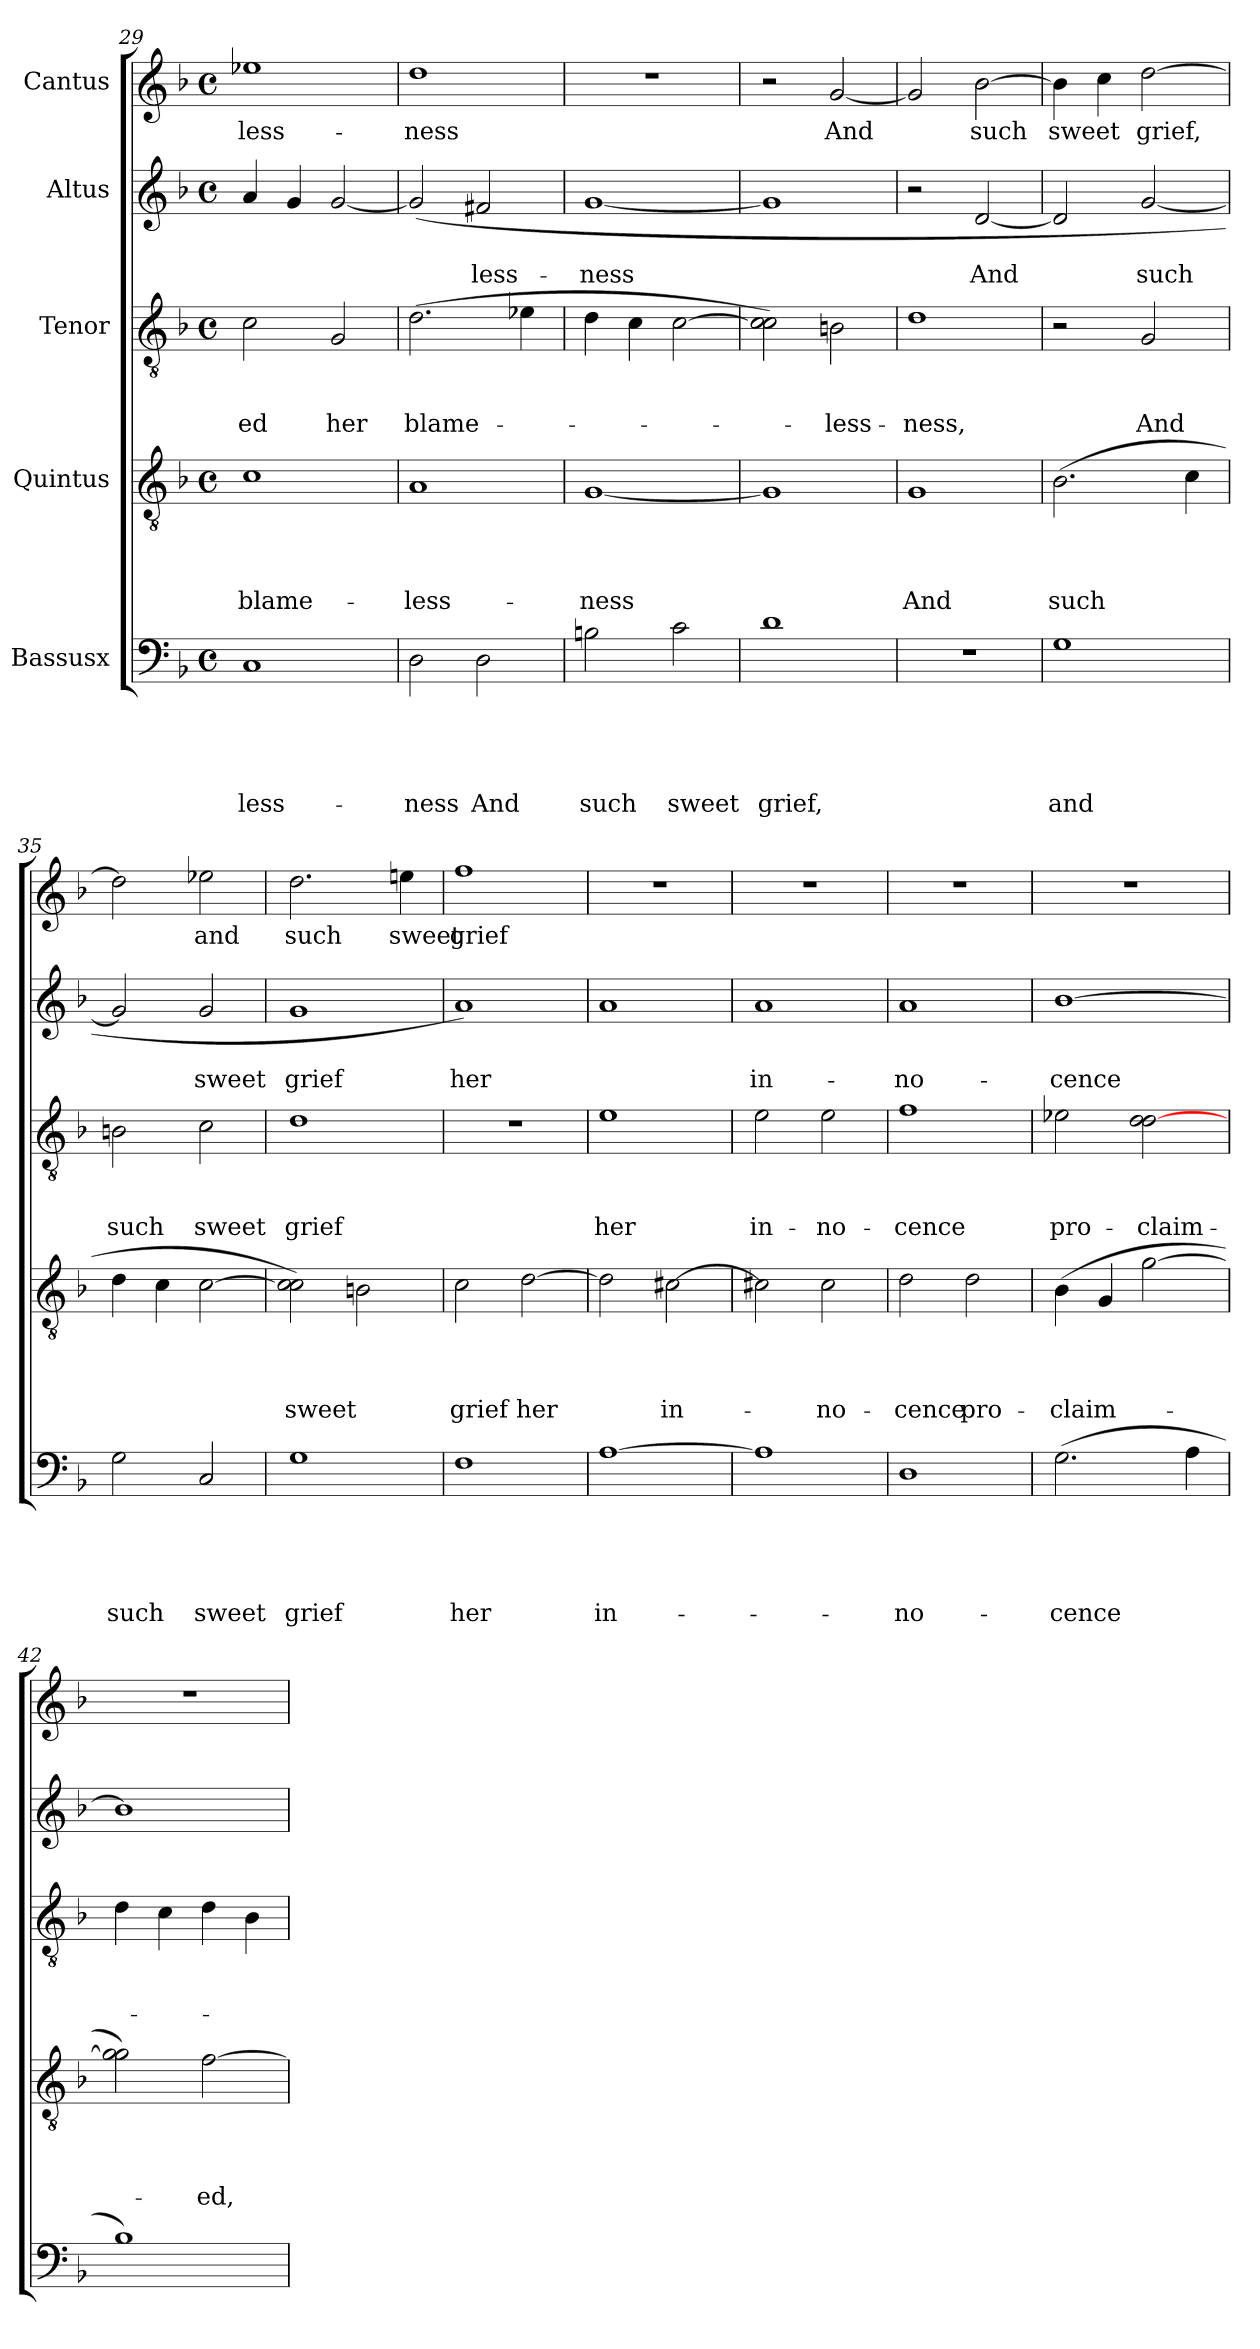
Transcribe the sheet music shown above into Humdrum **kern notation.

**kern	**text	**text	**text	**text	**text	**kern	**text	**text	**text	**text	**kern	**text	**text	**text	**kern	**text	**text	**kern	**text
*part5	*part5	*part5	*part5	*part5	*part5	*part4	*part4	*part4	*part4	*part4	*part3	*part3	*part3	*part3	*part2	*part2	*part2	*part1	*part1
*staff5	*staff5	*staff5	*staff5	*staff5	*staff5	*staff4	*staff4	*staff4	*staff4	*staff4	*staff3	*staff3	*staff3	*staff3	*staff2	*staff2	*staff2	*staff1	*staff1
*I"Bassusx	*	*	*	*	*	*I"Quintus	*	*	*	*	*I"Tenor	*	*	*	*I"Altus	*	*	*I"Cantus	*
*clefF4	*	*	*	*	*	*clefGv2	*	*	*	*	*clefGv2	*	*	*	*clefG2	*	*	*clefG2	*
*k[b-]	*	*	*	*	*	*k[b-]	*	*	*	*	*k[b-]	*	*	*	*k[b-]	*	*	*k[b-]	*
*F:	*	*	*	*	*	*F:	*	*	*	*	*F:	*	*	*	*F:	*	*	*F:	*
*M4/4	*	*	*	*	*	*M4/4	*	*	*	*	*M4/4	*	*	*	*M4/4	*	*	*M4/4	*
*met(c)	*	*	*	*	*	*met(c)	*	*	*	*	*met(c)	*	*	*	*met(c)	*	*	*met(c)	*
=29	=29	=29	=29	=29	=29	=29	=29	=29	=29	=29	=29	=29	=29	=29	=29	=29	=29	=29	=29
!	!	!	!	!	!LO:LY:b	!	!	!	!	!LO:LY:b	!	!	!	!LO:LY:b	!	!	!	!	!LO:LY:b
1C	.	.	.	.	-less-	1c	.	.	.	blame-	2c\	.	.	-ed	4a/	.	.	1ee-X	-less-
.	.	.	.	.	.	.	.	.	.	.	.	.	.	.	4g/	.	.	.	.
!	!	!	!	!	!	!	!	!	!	!	!	!	!	!LO:LY:b	!	!	!	!	!
.	.	.	.	.	.	.	.	.	.	.	2G/	.	.	her	[<2g/	.	.	.	.
!!LO:LB:g=z
=30	=30	=30	=30	=30	=30	=30	=30	=30	=30	=30	=30	=30	=30	=30	=30	=30	=30	=30	=30
!	!	!	!	!	!LO:LY:b	!	!	!	!	!LO:LY:b	!	!	!	!LO:LY:b	!	!	!	!	!LO:LY:b
2D\	.	.	.	.	-ness	1A	.	.	.	-less-	(>2.d\	.	.	blame-	(<2g/]	.	.	1dd	-ness
!	!	!	!	!	!LO:LY:b	!	!	!	!	!	!	!	!	!	!	!	!LO:LY:b	!	!
2D\	.	.	.	.	And	.	.	.	.	.	.	.	.	.	2f#X/	.	-less-	.	.
.	.	.	.	.	.	.	.	.	.	.	4e-X\	.	.	.	.	.	.	.	.
=31	=31	=31	=31	=31	=31	=31	=31	=31	=31	=31	=31	=31	=31	=31	=31	=31	=31	=31	=31
!	!	!	!	!	!LO:LY:b	!	!	!	!	!LO:LY:b	!	!	!	!	!	!	!LO:LY:b	!	!
2Bn\	.	.	.	.	such	[<1G	.	.	.	-ness	4d\	.	.	.	[<1g	.	-ness	1r	.
.	.	.	.	.	.	.	.	.	.	.	4c\	.	.	.	.	.	.	.	.
!	!	!	!	!	!LO:LY:b	!	!	!	!	!	!	!	!	!	!	!	!	!	!
2c\	.	.	.	.	sweet	.	.	.	.	.	[>2c\	.	.	.	.	.	.	.	.
=32	=32	=32	=32	=32	=32	=32	=32	=32	=32	=32	=32	=32	=32	=32	=32	=32	=32	=32	=32
!	!	!	!	!	!LO:LY:b	!	!	!	!	!	!	!	!	!	!	!	!	!	!
1d	.	.	.	.	grief,	1G]	.	.	.	.	2c\] 2c\)	.	.	.	1g]	.	.	2r	.
!	!	!	!	!	!	!	!	!	!	!	!	!	!	!LO:LY:b	!	!	!	!	!LO:LY:b
.	.	.	.	.	.	.	.	.	.	.	2Bn\	.	.	-less-	.	.	.	[<2g/	And
=33	=33	=33	=33	=33	=33	=33	=33	=33	=33	=33	=33	=33	=33	=33	=33	=33	=33	=33	=33
!	!	!	!	!	!	!	!	!	!	!LO:LY:b	!	!	!	!LO:LY:b	!	!	!	!	!
1r	.	.	.	.	.	1G	.	.	.	And	1d	.	.	-ness,	2r	.	.	2g/]	.
!	!	!	!	!	!	!	!	!	!	!	!	!	!	!	!	!	!LO:LY:b	!	!LO:LY:b
.	.	.	.	.	.	.	.	.	.	.	.	.	.	.	[<2d/	.	And	[>2b-\	such
=34	=34	=34	=34	=34	=34	=34	=34	=34	=34	=34	=34	=34	=34	=34	=34	=34	=34	=34	=34
!	!	!	!	!	!LO:LY:b	!	!	!	!	!LO:LY:b	!	!	!	!	!	!	!	!	!LO:LY:b
1G	.	.	.	.	and	(>2.B-\	.	.	.	such	2r	.	.	.	2d/]	.	.	4b-\]	sweet
.	.	.	.	.	.	.	.	.	.	.	.	.	.	.	.	.	.	4cc\	.
!	!	!	!	!	!	!	!	!	!	!	!	!	!	!LO:LY:b	!	!	!LO:LY:b	!	!LO:LY:b
.	.	.	.	.	.	.	.	.	.	.	2G/	.	.	And	[<2g/	.	such	[>2dd\	grief,
.	.	.	.	.	.	4c\	.	.	.	.	.	.	.	.	.	.	.	.	.
=35	=35	=35	=35	=35	=35	=35	=35	=35	=35	=35	=35	=35	=35	=35	=35	=35	=35	=35	=35
!	!	!	!	!	!LO:LY:b	!	!	!	!	!	!	!	!	!LO:LY:b	!	!	!	!	!
2G\	.	.	.	.	such	4d\	.	.	.	.	2Bn\	.	.	such	2g/]	.	.	2dd\]	.
.	.	.	.	.	.	4c\	.	.	.	.	.	.	.	.	.	.	.	.	.
!	!	!	!	!	!LO:LY:b	!	!	!	!	!	!	!	!	!LO:LY:b	!	!	!LO:LY:b	!	!LO:LY:b
2C/	.	.	.	.	sweet	[>2c\	.	.	.	.	2c\	.	.	sweet	2g/	.	sweet	2ee-X\	and
=36	=36	=36	=36	=36	=36	=36	=36	=36	=36	=36	=36	=36	=36	=36	=36	=36	=36	=36	=36
!	!	!	!	!	!LO:LY:b	!	!	!	!	!LO:LY:b	!	!	!	!LO:LY:b	!	!	!LO:LY:b	!	!LO:LY:b
1G	.	.	.	.	grief	2c\] 2c\)	.	.	.	sweet	1d	.	.	grief	1g	.	grief	2.dd\	such
.	.	.	.	.	.	2Bn\	.	.	.	.	.	.	.	.	.	.	.	.	.
!	!	!	!	!	!	!	!	!	!	!	!	!	!	!	!	!	!	!	!LO:LY:b
.	.	.	.	.	.	.	.	.	.	.	.	.	.	.	.	.	.	4een\	sweet
=37	=37	=37	=37	=37	=37	=37	=37	=37	=37	=37	=37	=37	=37	=37	=37	=37	=37	=37	=37
!	!	!	!	!	!LO:LY:b	!	!	!	!	!LO:LY:b	!	!	!	!	!	!	!LO:LY:b	!	!LO:LY:b
1F	.	.	.	.	her	2c\	.	.	.	grief	1r	.	.	.	1a)	.	her	1ff	grief
!	!	!	!	!	!	!	!	!	!	!LO:LY:b	!	!	!	!	!	!	!	!	!
.	.	.	.	.	.	[<2d\	.	.	.	her	.	.	.	.	.	.	.	.	.
!!LO:PB:g=z
=38	=38	=38	=38	=38	=38	=38	=38	=38	=38	=38	=38	=38	=38	=38	=38	=38	=38	=38	=38
!	!	!	!	!	!LO:LY:b	!	!	!	!	!	!	!	!	!LO:LY:b	!	!	!	!	!
[>1A	.	.	.	.	in-	2d\]	.	.	.	.	1e	.	.	her	1a	.	.	1r	.
!	!	!	!	!	!	!	!	!	!	!LO:LY:b	!	!	!	!	!	!	!	!	!
.	.	.	.	.	.	[>2c#X\	.	.	.	in-	.	.	.	.	.	.	.	.	.
=39	=39	=39	=39	=39	=39	=39	=39	=39	=39	=39	=39	=39	=39	=39	=39	=39	=39	=39	=39
!	!	!	!	!	!	!	!	!	!	!	!	!	!	!LO:LY:b	!	!	!LO:LY:b	!	!
1A]	.	.	.	.	.	2c#X\]	.	.	.	.	2e\	.	.	in-	1a	.	in-	1r	.
!	!	!	!	!	!	!	!	!	!	!LO:LY:b	!	!	!	!LO:LY:b	!	!	!	!	!
.	.	.	.	.	.	2c#\	.	.	.	-no-	2e\	.	.	-no-	.	.	.	.	.
=40	=40	=40	=40	=40	=40	=40	=40	=40	=40	=40	=40	=40	=40	=40	=40	=40	=40	=40	=40
!	!	!	!	!	!LO:LY:b	!	!	!	!	!LO:LY:b	!	!	!	!LO:LY:b	!	!	!LO:LY:b	!	!
1D	.	.	.	.	-no-	2d\	.	.	.	-cence	1f	.	.	-cence	1a	.	-no-	1r	.
!	!	!	!	!	!	!	!	!	!	!LO:LY:b	!	!	!	!	!	!	!	!	!
.	.	.	.	.	.	2d\	.	.	.	pro-	.	.	.	.	.	.	.	.	.
=41	=41	=41	=41	=41	=41	=41	=41	=41	=41	=41	=41	=41	=41	=41	=41	=41	=41	=41	=41
!	!	!	!	!	!LO:LY:b	!	!	!	!	!LO:LY:b	!	!	!	!LO:LY:b	!	!	!LO:LY:b	!	!
(>2.G\	.	.	.	.	-cence	(>4B-\	.	.	.	-claim-	2e-X\	.	.	pro-	[>1b-	.	-cence	1r	.
.	.	.	.	.	.	4G/	.	.	.	.	.	.	.	.	.	.	.	.	.
!	!	!	!	!	!	!	!	!	!	!	!	!	!	!LO:LY:b	!	!	!	!	!
.	.	.	.	.	.	[>2g\	.	.	.	.	2d\ [>2d\	.	.	-claim-	.	.	.	.	.
4A\	.	.	.	.	.	.	.	.	.	.	.	.	.	.	.	.	.	.	.
=42	=42	=42	=42	=42	=42	=42	=42	=42	=42	=42	=42	=42	=42	=42	=42	=42	=42	=42	=42
1B-)	.	.	.	.	.	2g\] 2g\)	.	.	.	.	4d\	.	.	.	1b-]	.	.	1r	.
.	.	.	.	.	.	.	.	.	.	.	4c\	.	.	.	.	.	.	.	.
!	!	!	!	!	!	!	!	!	!	!LO:LY:b	!	!	!	!	!	!	!	!	!
.	.	.	.	.	.	[>2f\	.	.	.	-ed,	4d\	.	.	.	.	.	.	.	.
.	.	.	.	.	.	.	.	.	.	.	4B-\	.	.	.	.	.	.	.	.
=	=	=	=	=	=	=	=	=	=	=	=	=	=	=	=	=	=	=	=
*-	*-	*-	*-	*-	*-	*-	*-	*-	*-	*-	*-	*-	*-	*-	*-	*-	*-	*-	*-
